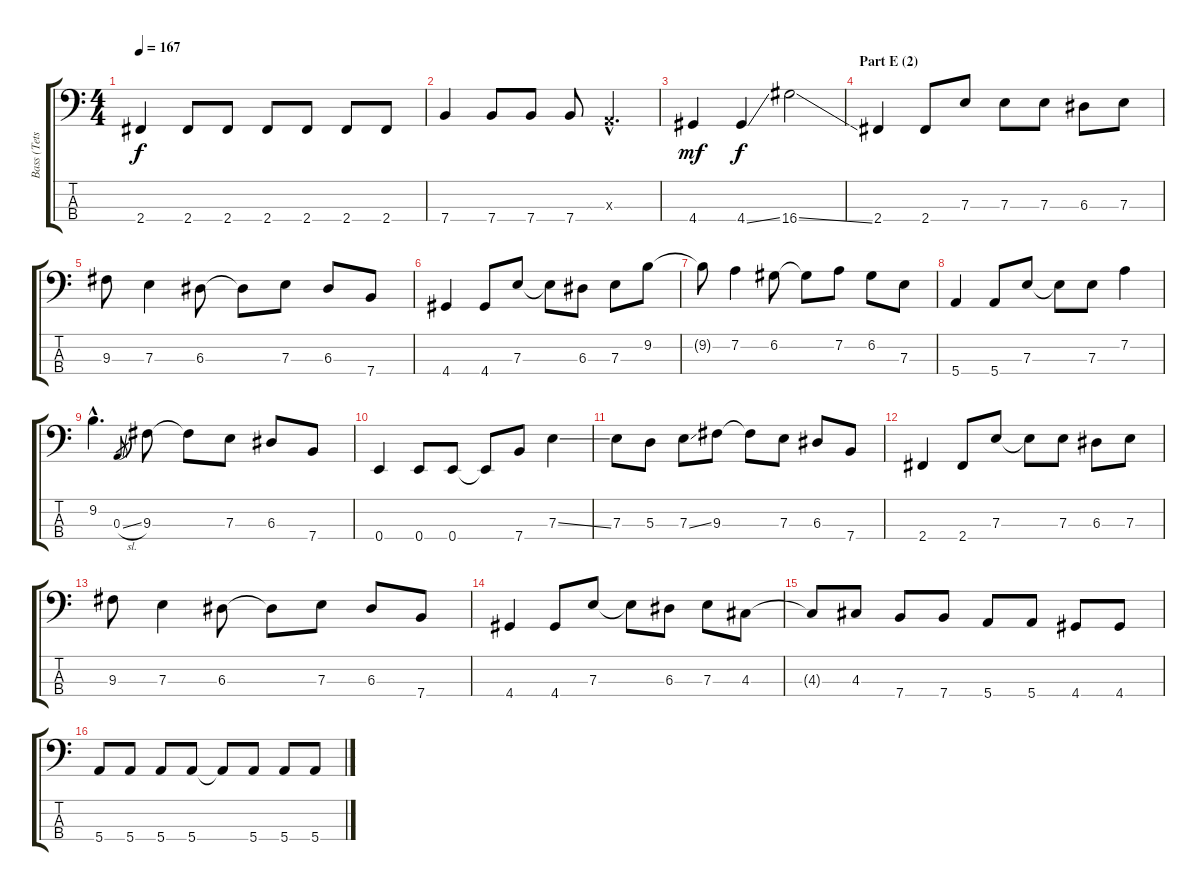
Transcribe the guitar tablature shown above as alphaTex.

\track ("Bass (Tetsu)" "Bass (Tets") {instrument electricbasspick}
\staff {score tabs}
\tuning (G2 D2 A1 E1) {hide}
\ts (4 4)
\tempo 167
\clef f4
\ks c
2.4.4{dy f} 2.4.8 2.4.8 2.4.8 2.4.8 2.4.8 2.4.8 |
7.4.4 7.4.8 7.4.8 7.4.8 0.3{hac x}.4{d} |
4.4.4{dy mf} 4.4{ss}.4{dy f} 16.4{ss}.2 |
\section ("" "Part E (2)")
2.4.4 2.4.8 7.3.8 7.3.8 7.3.8 6.3.8 7.3.8 |
9.3.8 7.3.4 6.3.8 6.3{t}.8 7.3.8 6.3.8 7.4.8 |
4.4.4 4.4.8 7.3.8 7.3{t}.8 6.3.8 7.3.8 9.2.8 |
9.2{t}.8 7.2.4 6.2.8 6.2{t}.8 7.2.8 6.2.8 7.3.8 |
5.4.4 5.4.8 7.3.8 7.3{t}.8 7.3.8 7.2.4 |
9.2{hac}.4{d} 0.3{sl}.8{gr} 9.3.8 9.3{t}.8 7.3.8 6.3.8 7.4.8 |
0.4.4 0.4.8 0.4.8 0.4{t}.8 7.4.8 7.3{ss}.4 |
7.3.8 5.3.8 7.3{ss}.8 9.3.8 9.3{t}.8 7.3.8 6.3.8 7.4.8 |
2.4.4 2.4.8 7.3.8 7.3{t}.8 7.3.8 6.3.8 7.3.8 |
9.3.8 7.3.4 6.3.8 6.3{t}.8 7.3.8 6.3.8 7.4.8 |
4.4.4 4.4.8 7.3.8 7.3{t}.8 6.3.8 7.3.8 4.3.8 |
4.3{t}.8 4.3.8 7.4.8 7.4.8 5.4.8 5.4.8 4.4.8 4.4.8 |
5.4.8 5.4.8 5.4.8 5.4.8 5.4{t}.8 5.4.8 5.4.8 5.4.8
